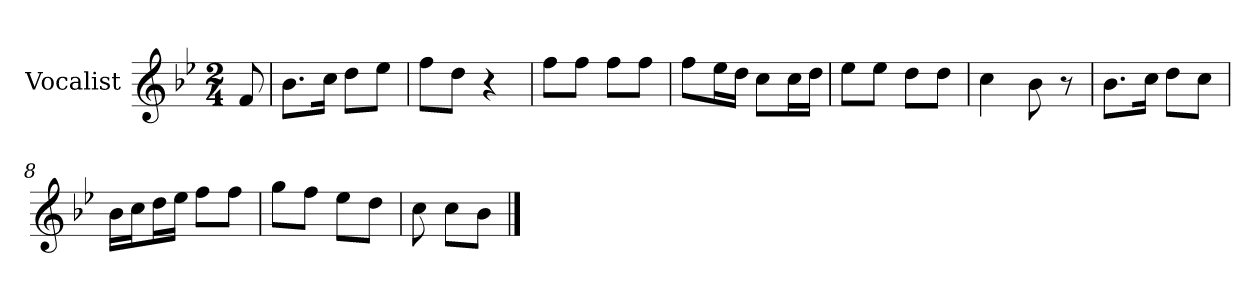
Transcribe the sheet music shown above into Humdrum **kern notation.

**kern
*part1
*staff1
*I"Vocalist
*k[b-e-]
*B-:
*M2/4
=
8f
=1
8.b-L
16ccJk
8ddL
8ee-J
=2
8ffL
8ddJ
4r
=3
8ffL
8ffJ
8ffL
8ffJ
=4
8ffL
16ee-L
16ddJJ
8ccL
16ccL
16ddJJ
=5
8ee-L
8ee-J
8ddL
8ddJ
=6
4cc
8b-
8r
=7
8.b-L
16ccJk
8ddL
8ccJ
=8
16b-LL
16ccJ
16ddL
16ee-JJ
8ffL
8ffJ
=9
8ggL
8ffJ
8ee-L
8ddJ
=10
8cc
8ccL
8b-J
==
*-
